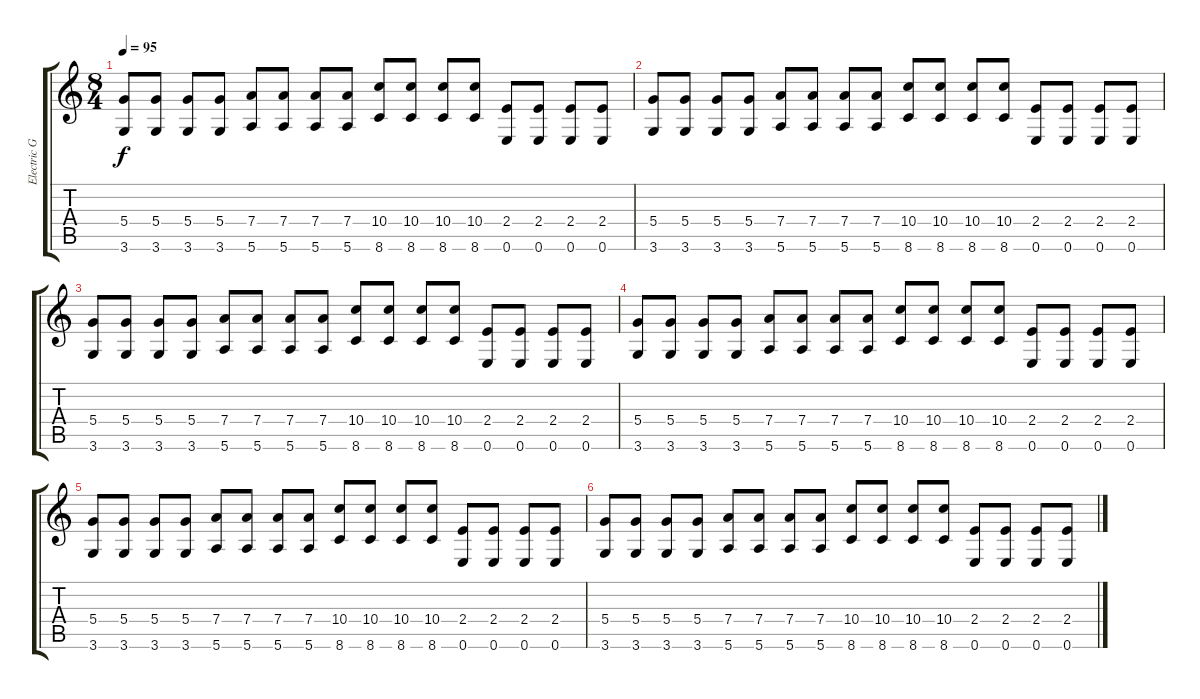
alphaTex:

\track ("Electric Guitar(overdriven)" "Electric G") {instrument overdrivenguitar}
\staff {score tabs}
\tuning (E4 B3 G3 D3 A2 E2) {hide}
\ts (8 4)
\tempo 95
\clef g2
\ks c
(5.4 3.6).8{dy f volume 10} (5.4 3.6).8 (5.4 3.6).8 (5.4 3.6).8 (7.4 5.6).8 (7.4 5.6).8 (7.4 5.6).8 (7.4 5.6).8 (10.4 8.6).8 (10.4 8.6).8 (10.4 8.6).8 (10.4 8.6).8 (2.4 0.6).8 (2.4 0.6).8 (2.4 0.6).8 (2.4 0.6).8 |
(5.4 3.6).8{volume 10} (5.4 3.6).8 (5.4 3.6).8 (5.4 3.6).8 (7.4 5.6).8 (7.4 5.6).8 (7.4 5.6).8 (7.4 5.6).8 (10.4 8.6).8 (10.4 8.6).8 (10.4 8.6).8 (10.4 8.6).8 (2.4 0.6).8 (2.4 0.6).8 (2.4 0.6).8 (2.4 0.6).8 |
(5.4 3.6).8{volume 10} (5.4 3.6).8 (5.4 3.6).8 (5.4 3.6).8 (7.4 5.6).8 (7.4 5.6).8 (7.4 5.6).8 (7.4 5.6).8 (10.4 8.6).8 (10.4 8.6).8 (10.4 8.6).8 (10.4 8.6).8 (2.4 0.6).8 (2.4 0.6).8 (2.4 0.6).8 (2.4 0.6).8 |
(5.4 3.6).8{volume 10} (5.4 3.6).8 (5.4 3.6).8 (5.4 3.6).8 (7.4 5.6).8 (7.4 5.6).8 (7.4 5.6).8 (7.4 5.6).8 (10.4 8.6).8 (10.4 8.6).8 (10.4 8.6).8 (10.4 8.6).8 (2.4 0.6).8 (2.4 0.6).8 (2.4 0.6).8 (2.4 0.6).8 |
(5.4 3.6).8{volume 10} (5.4 3.6).8 (5.4 3.6).8 (5.4 3.6).8 (7.4 5.6).8 (7.4 5.6).8 (7.4 5.6).8 (7.4 5.6).8 (10.4 8.6).8 (10.4 8.6).8 (10.4 8.6).8 (10.4 8.6).8 (2.4 0.6).8 (2.4 0.6).8 (2.4 0.6).8 (2.4 0.6).8 |
(5.4 3.6).8{volume 0} (5.4 3.6).8 (5.4 3.6).8 (5.4 3.6).8 (7.4 5.6).8 (7.4 5.6).8 (7.4 5.6).8 (7.4 5.6).8 (10.4 8.6).8 (10.4 8.6).8 (10.4 8.6).8 (10.4 8.6).8 (2.4 0.6).8 (2.4 0.6).8 (2.4 0.6).8 (2.4 0.6).8
